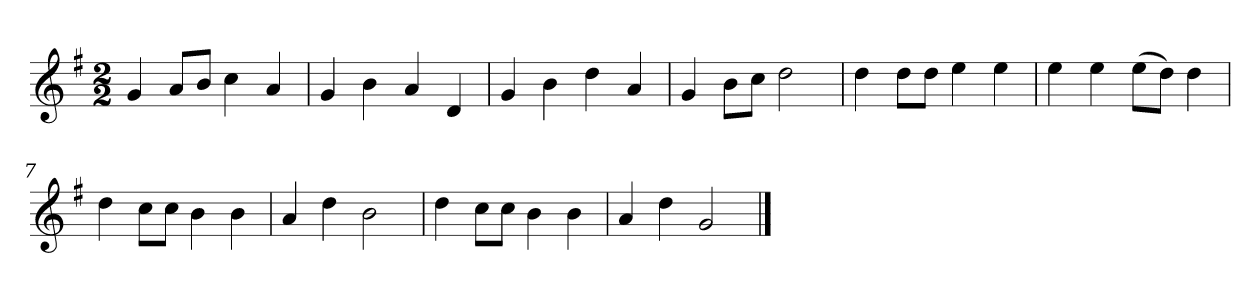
**kern
*part1
*staff1
*k[f#]
*M2/2
*MM120
=1
4g
8aL
8bJ
4cc
4a
=2
4g
4b
4a
4d
=3
4g
4b
4dd
4a
=4
4g
8bL
8ccJ
2dd
=5
4dd
8ddL
8ddJ
4ee
4ee
=6
4ee
4ee
(8eeL
8ddJ)
4dd
=7
4dd
8ccL
8ccJ
4b
4b
=8
4a
4dd
2b
=9
4dd
8ccL
8ccJ
4b
4b
=10
4a
4dd
2g
==
*-
